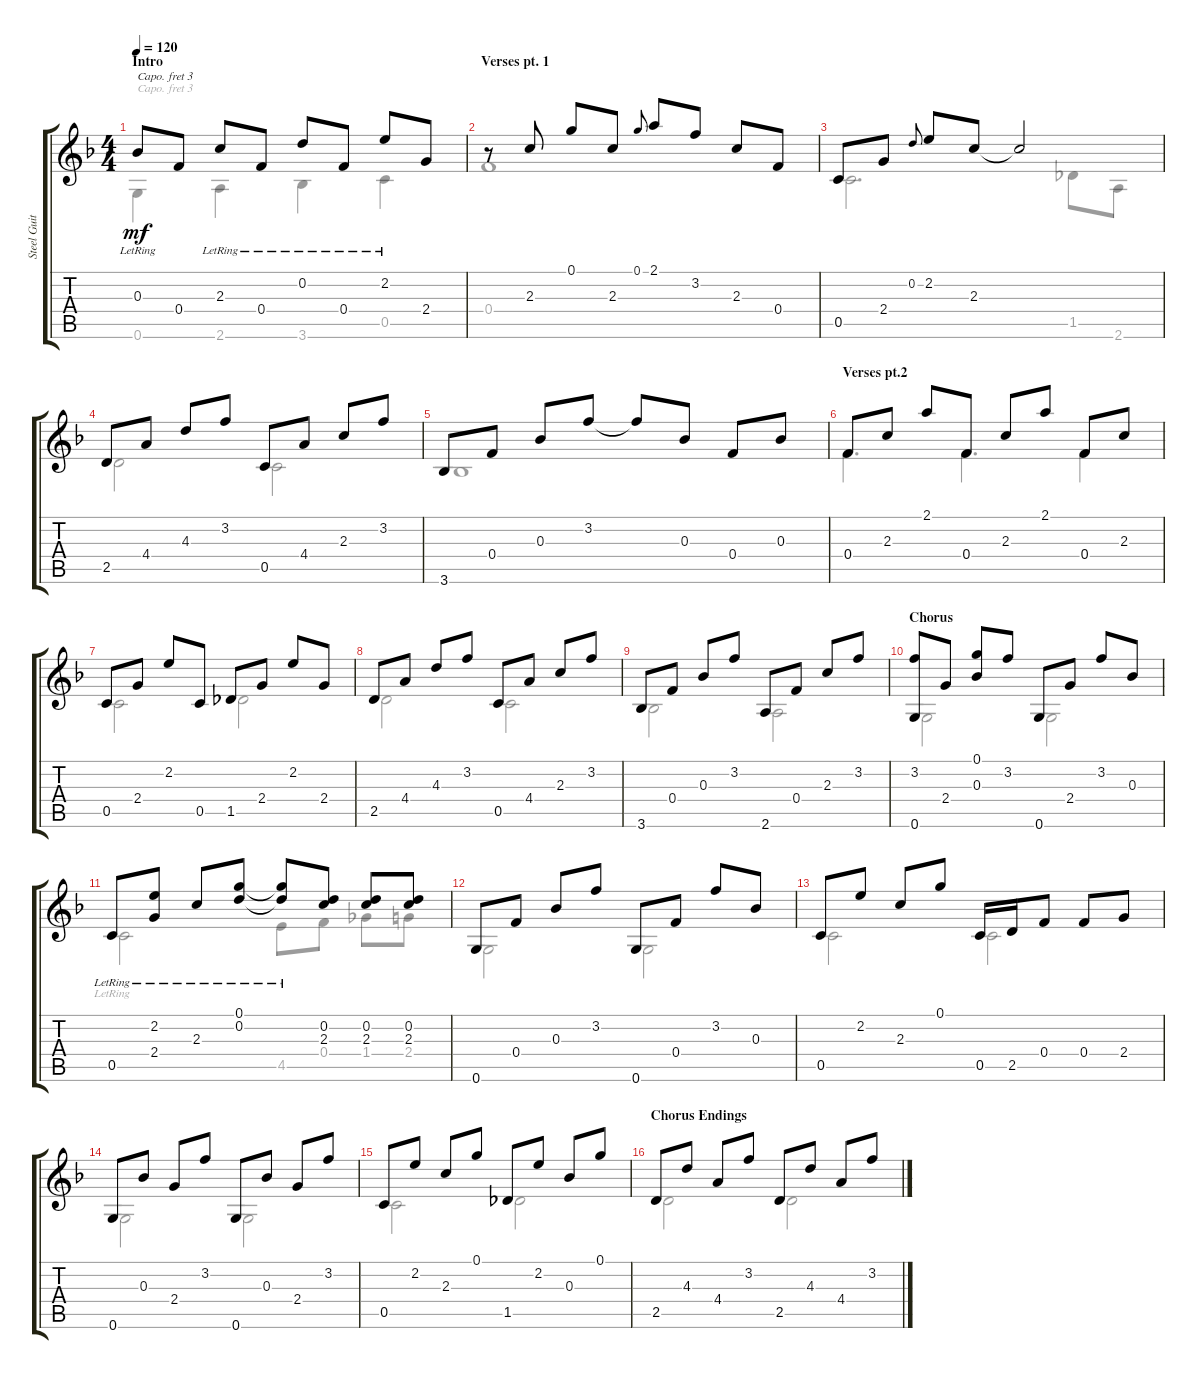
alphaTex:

\track ("Steel Guitar" "Steel Guit") {solo instrument acousticguitarsteel}
\staff {score tabs}
\capo 3
\tuning (E4 B3 G3 D3 A2 E2) {hide}
\voice
\ts (4 4)
\section ("" "Intro")
\tempo 120
\clef g2
\ks f
0.3{lr}.8{dy mf instrument acousticguitarsteel} 0.4.8 2.3{lr}.8 0.4{lr}.8 0.2{lr}.8 0.4{lr}.8 2.2{lr}.8 2.4.8 |
\section ("" "Verses pt. 1")
r.8 2.3.8 0.1.8 2.3.8 0.1.8{gr onbeat} 2.1.8 3.2.8 2.3.8 0.4.8 |
0.5.8 2.4.8 0.2.8{gr onbeat} 2.2.8 2.3.8 2.3{t}.2 |
2.5.8 4.4.8 4.3.8 3.2.8 0.5.8 4.4.8 2.3.8 3.2.8 |
3.6.8 0.4.8 0.3.8 3.2.8 3.2{t}.8 0.3.8 0.4.8 0.3.8 |
\section ("" "Verses pt.2")
0.4.8 2.3.8 2.1.8 0.4.8 2.3.8 2.1.8 0.4.8 2.3.8 |
0.5.8 2.4.8 2.2.8 0.5.8 1.5.8 2.4.8 2.2.8 2.4.8 |
2.5.8 4.4.8 4.3.8 3.2.8 0.5.8 4.4.8 2.3.8 3.2.8 |
3.6.8 0.4.8 0.3.8 3.2.8 2.6.8 0.4.8 2.3.8 3.2.8 |
\section ("" "Chorus")
(3.2 0.6).8 2.4.8 (0.1 0.3).8 3.2.8 0.6.8 2.4.8 3.2.8 0.3.8 |
0.5{lr}.8 (2.2{lr} 2.4{lr}).8 2.3{lr}.8 (0.1{lr} 0.2{lr}).8 (0.1{lr t} 0.2{lr t}).8 (0.2 2.3).8 (0.2 2.3).8 (0.2 2.3).8 |
0.6.8 0.4.8 0.3.8 3.2.8 0.6.8 0.4.8 3.2.8 0.3.8 |
0.5.8 2.2.8 2.3.8 0.1.8 0.5.16 2.5.16 0.4.8 0.4.8 2.4.8 |
0.6.8 0.3.8 2.4.8 3.2.8 0.6.8 0.3.8 2.4.8 3.2.8 |
0.5.8 2.2.8 2.3.8 0.1.8 1.5.8 2.2.8 0.3.8 0.1.8 |
\section ("" "Chorus Endings")
2.5.8 4.3.8 4.4.8 3.2.8 2.5.8 4.3.8 4.4.8 3.2.8
\voice
\clef g2
\ottava regular
\simile none
\ks f
0.6.4{dy mf} 2.6.4 3.6.4 0.5.4 |
0.4.1 |
0.5.2{d} 1.5.8 2.6.8 |
2.5.2 0.5.2 |
3.6.1 |
0.4.4{d} 0.4.4{d} 0.4.4 |
0.5.2 1.5.2 |
2.5.2 0.5.2 |
3.6.2 2.6.2 |
0.6.2 0.6.2 |
0.5{lr}.2 4.5.8 0.4.8 1.4.8 2.4.8 |
0.6.2 0.6.2 |
0.5.2 0.5.2 |
0.6.2 0.6.2 |
0.5.2 1.5.2 |
2.5.2 2.5.2
